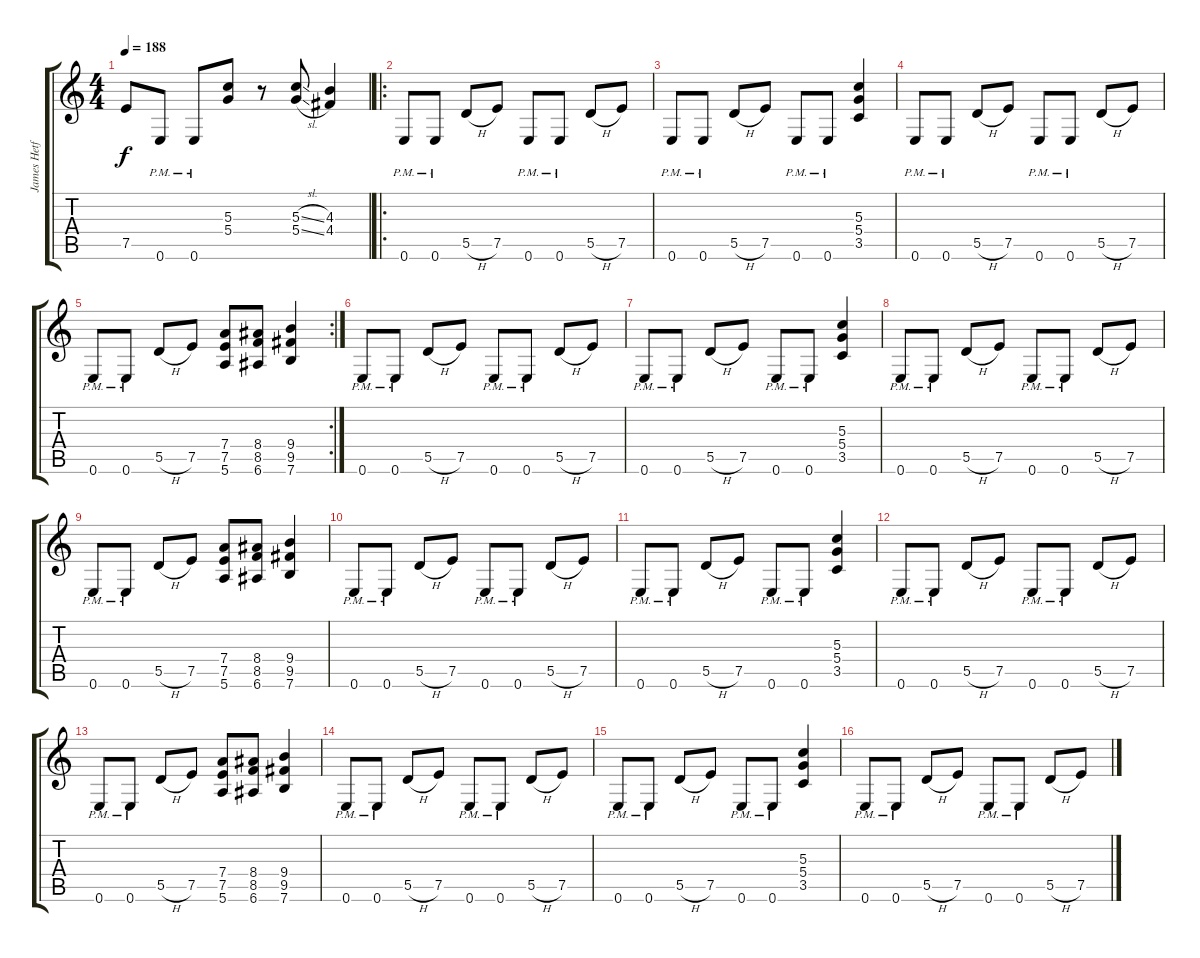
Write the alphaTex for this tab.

\track ("James Hetfield" "James Hetf") {instrument distortionguitar}
\staff {score tabs}
\tuning (E4 B3 G3 D3 A2 E2) {hide}
\ts (4 4)
\tempo 188
\clef g2
\ks c
7.5.8{dy f} 0.6{pm}.8 0.6{pm}.8 (5.3 5.4).8 r.8 (5.3{sl} 5.4{sl}).8 (4.3 4.4).4 |
\ro
0.6{pm}.8{balance 4} 0.6{pm}.8 5.5{h}.8 7.5.8 0.6{pm}.8 0.6{pm}.8 5.5{h}.8 7.5.8 |
0.6{pm}.8 0.6{pm}.8 5.5{h}.8 7.5.8 0.6{pm}.8 0.6{pm}.8 (5.3 5.4 3.5).4 |
0.6{pm}.8 0.6{pm}.8 5.5{h}.8 7.5.8 0.6{pm}.8 0.6{pm}.8 5.5{h}.8 7.5.8 |
\rc 2
0.6{pm}.8 0.6{pm}.8 5.5{h}.8 7.5.8 (7.4 7.5 5.6).8 (8.4 8.5 6.6).8 (9.4 9.5 7.6).4 |
0.6{pm}.8{balance 8} 0.6{pm}.8 5.5{h}.8 7.5.8 0.6{pm}.8 0.6{pm}.8 5.5{h}.8 7.5.8 |
0.6{pm}.8 0.6{pm}.8 5.5{h}.8 7.5.8 0.6{pm}.8 0.6{pm}.8 (5.3 5.4 3.5).4 |
0.6{pm}.8 0.6{pm}.8 5.5{h}.8 7.5.8 0.6{pm}.8 0.6{pm}.8 5.5{h}.8 7.5.8 |
0.6{pm}.8 0.6{pm}.8 5.5{h}.8 7.5.8 (7.4 7.5 5.6).8 (8.4 8.5 6.6).8 (9.4 9.5 7.6).4 |
0.6{pm}.8 0.6{pm}.8 5.5{h}.8 7.5.8 0.6{pm}.8 0.6{pm}.8 5.5{h}.8 7.5.8 |
0.6{pm}.8 0.6{pm}.8 5.5{h}.8 7.5.8 0.6{pm}.8 0.6{pm}.8 (5.3 5.4 3.5).4 |
0.6{pm}.8 0.6{pm}.8 5.5{h}.8 7.5.8 0.6{pm}.8 0.6{pm}.8 5.5{h}.8 7.5.8 |
0.6{pm}.8 0.6{pm}.8 5.5{h}.8 7.5.8 (7.4 7.5 5.6).8 (8.4 8.5 6.6).8 (9.4 9.5 7.6).4 |
0.6{pm}.8 0.6{pm}.8 5.5{h}.8 7.5.8 0.6{pm}.8 0.6{pm}.8 5.5{h}.8 7.5.8 |
0.6{pm}.8 0.6{pm}.8 5.5{h}.8 7.5.8 0.6{pm}.8 0.6{pm}.8 (5.3 5.4 3.5).4 |
0.6{pm}.8 0.6{pm}.8 5.5{h}.8 7.5.8 0.6{pm}.8 0.6{pm}.8 5.5{h}.8 7.5.8
